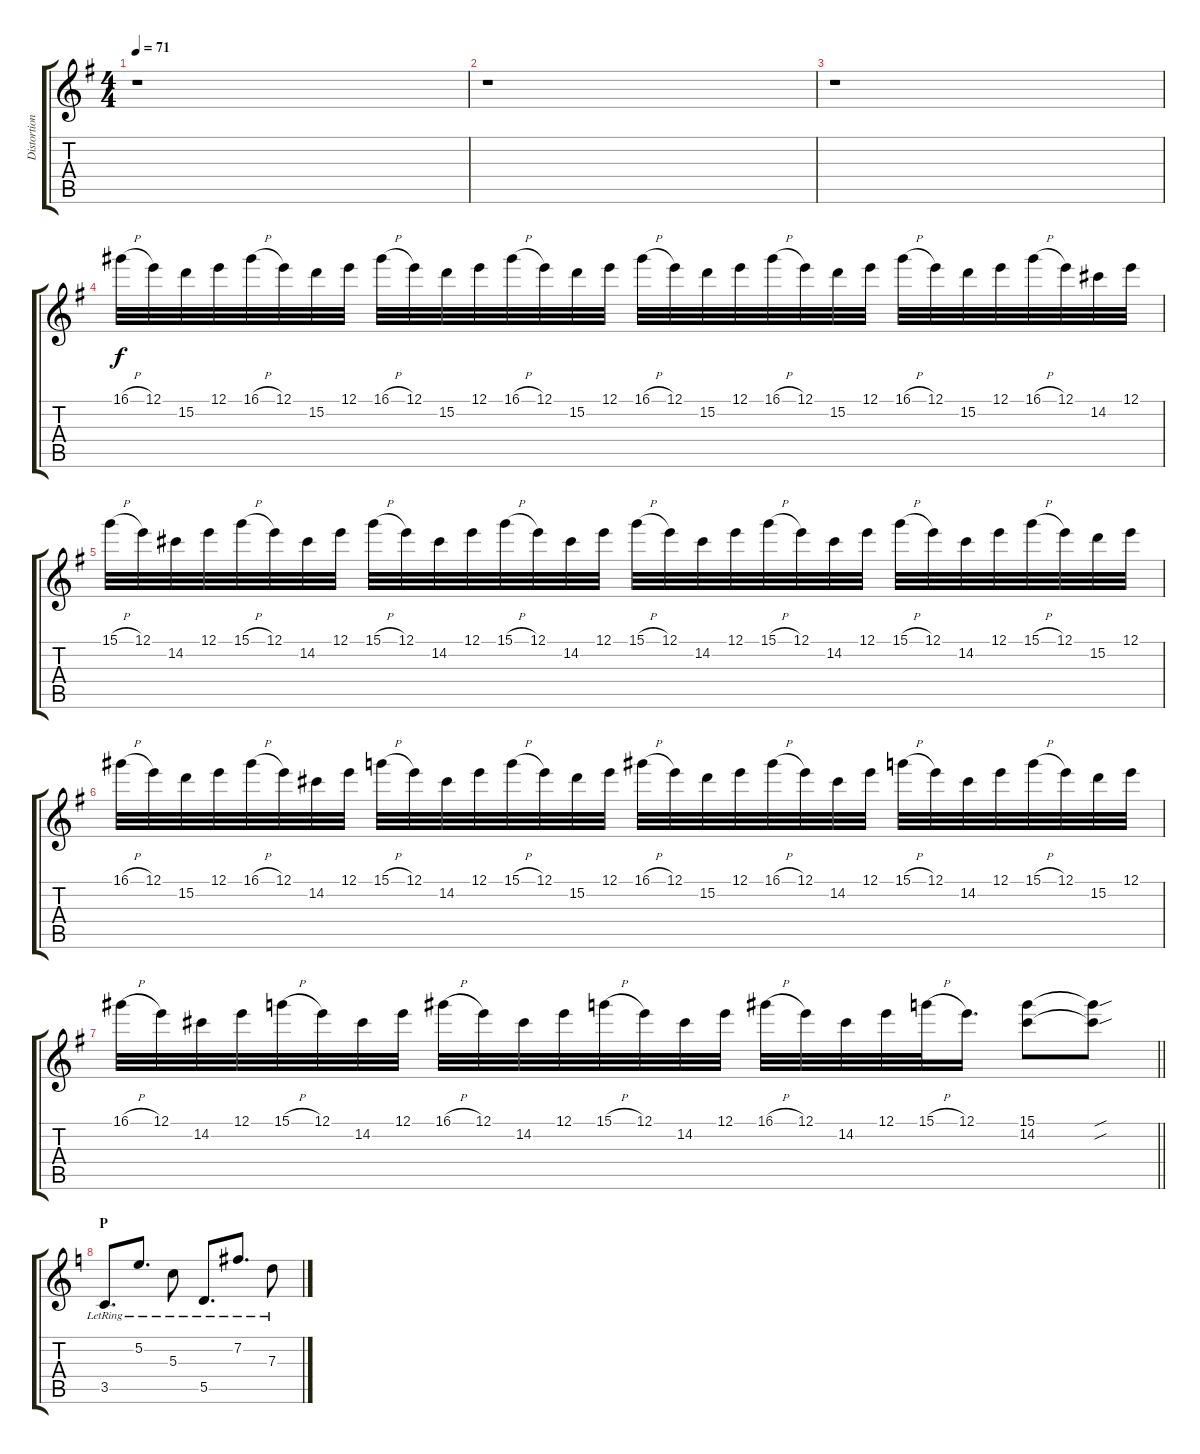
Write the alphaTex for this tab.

\track ("Distortion 3" "Distortion") {instrument distortionguitar}
\staff {score tabs}
\tuning (E4 B3 G3 D3 A2 E2) {hide}
\ts (4 4)
\tempo 71
\clef g2
\ks g
r.1{dy f} |
r.1 |
r.1 |
16.1{h}.32 12.1.32 15.2.32 12.1.32 16.1{h}.32 12.1.32 15.2.32 12.1.32 16.1{h}.32 12.1.32 15.2.32 12.1.32 16.1{h}.32 12.1.32 15.2.32 12.1.32 16.1{h}.32 12.1.32 15.2.32 12.1.32 16.1{h}.32 12.1.32 15.2.32 12.1.32 16.1{h}.32 12.1.32 15.2.32 12.1.32 16.1{h}.32 12.1.32 14.2.32 12.1.32 |
15.1{h}.32 12.1.32 14.2.32 12.1.32 15.1{h}.32 12.1.32 14.2.32 12.1.32 15.1{h}.32 12.1.32 14.2.32 12.1.32 15.1{h}.32 12.1.32 14.2.32 12.1.32 15.1{h}.32 12.1.32 14.2.32 12.1.32 15.1{h}.32 12.1.32 14.2.32 12.1.32 15.1{h}.32 12.1.32 14.2.32 12.1.32 15.1{h}.32 12.1.32 15.2.32 12.1.32 |
16.1{h}.32 12.1.32 15.2.32 12.1.32 16.1{h}.32 12.1.32 14.2.32 12.1.32 15.1{h}.32 12.1.32 14.2.32 12.1.32 15.1{h}.32 12.1.32 15.2.32 12.1.32 16.1{h}.32 12.1.32 15.2.32 12.1.32 16.1{h}.32 12.1.32 14.2.32 12.1.32 15.1{h}.32 12.1.32 14.2.32 12.1.32 15.1{h}.32 12.1.32 15.2.32 12.1.32 |
\barLineRight lightlight
16.1{h}.32 12.1.32 14.2.32 12.1.32 15.1{h}.32 12.1.32 14.2.32 12.1.32 16.1{h}.32 12.1.32 14.2.32 12.1.32 15.1{h}.32 12.1.32 14.2.32 12.1.32 16.1{h}.32 12.1.32 14.2.32 12.1.32 15.1{h}.32 12.1.16{d} (15.1 14.2).8 (15.1{sou t} 14.2{sou t}).8 |
\section ("" "P")
\ks c
3.5{lr}.8{d} 5.2{lr}.8{d} 5.3{lr}.8 5.5{lr}.8{d} 7.2{lr}.8{d} 7.3{lr}.8
